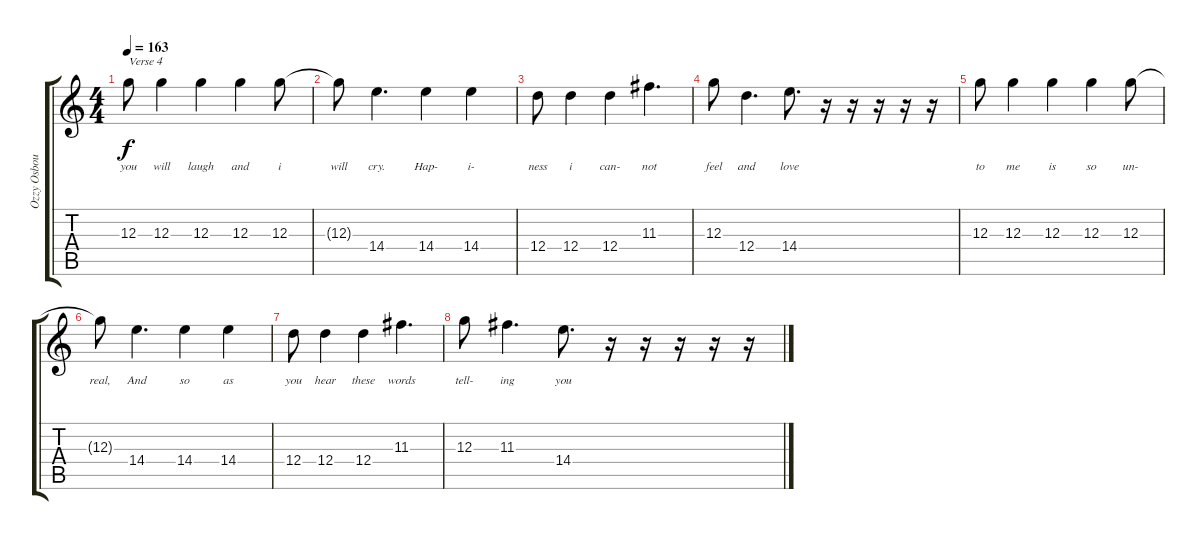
\track ("Ozzy Osbourne" "Ozzy Osbou") {instrument distortionguitar}
\staff {score tabs}
\tuning (E4 B3 G3 D3 A2 E2) {hide}
\ts (4 4)
\tempo 163
\clef g2
\ks c
12.3.8{txt "Verse 4" lyrics (0 "you") lyrics (1 "") lyrics (2 "") lyrics (3 "") lyrics (4 "") dy f} 12.3.4{lyrics (0 "will") lyrics (1 "") lyrics (2 "") lyrics (3 "") lyrics (4 "")} 12.3.4{lyrics (0 "laugh") lyrics (1 "") lyrics (2 "") lyrics (3 "") lyrics (4 "")} 12.3.4{lyrics (0 "and") lyrics (1 "") lyrics (2 "") lyrics (3 "") lyrics (4 "")} 12.3.8{lyrics (0 "i") lyrics (1 "") lyrics (2 "") lyrics (3 "") lyrics (4 "")} |
12.3{t}.8{lyrics (0 "will") lyrics (1 "") lyrics (2 "") lyrics (3 "") lyrics (4 "")} 14.4.4{d lyrics (0 "cry.") lyrics (1 "") lyrics (2 "") lyrics (3 "") lyrics (4 "")} 14.4.4{lyrics (0 "Hap-") lyrics (1 "") lyrics (2 "") lyrics (3 "") lyrics (4 "")} 14.4.4{lyrics (0 "i-") lyrics (1 "") lyrics (2 "") lyrics (3 "") lyrics (4 "")} |
12.4.8{lyrics (0 "ness") lyrics (1 "") lyrics (2 "") lyrics (3 "") lyrics (4 "")} 12.4.4{lyrics (0 "i") lyrics (1 "") lyrics (2 "") lyrics (3 "") lyrics (4 "")} 12.4.4{lyrics (0 "can-") lyrics (1 "") lyrics (2 "") lyrics (3 "") lyrics (4 "")} 11.3.4{d lyrics (0 "not") lyrics (1 "") lyrics (2 "") lyrics (3 "") lyrics (4 "")} |
12.3.8{lyrics (0 "feel") lyrics (1 "") lyrics (2 "") lyrics (3 "") lyrics (4 "")} 12.4.4{d lyrics (0 "and") lyrics (1 "") lyrics (2 "") lyrics (3 "") lyrics (4 "")} 14.4.8{d lyrics (0 "love") lyrics (1 "") lyrics (2 "") lyrics (3 "") lyrics (4 "")} r.16 r.16 r.16 r.16 r.16 |
12.3.8{lyrics (0 "to") lyrics (1 "") lyrics (2 "") lyrics (3 "") lyrics (4 "")} 12.3.4{lyrics (0 "me") lyrics (1 "") lyrics (2 "") lyrics (3 "") lyrics (4 "")} 12.3.4{lyrics (0 "is") lyrics (1 "") lyrics (2 "") lyrics (3 "") lyrics (4 "")} 12.3.4{lyrics (0 "so") lyrics (1 "") lyrics (2 "") lyrics (3 "") lyrics (4 "")} 12.3.8{lyrics (0 "un-") lyrics (1 "") lyrics (2 "") lyrics (3 "") lyrics (4 "")} |
12.3{t}.8{lyrics (0 "real,") lyrics (1 "") lyrics (2 "") lyrics (3 "") lyrics (4 "")} 14.4.4{d lyrics (0 "And") lyrics (1 "") lyrics (2 "") lyrics (3 "") lyrics (4 "")} 14.4.4{lyrics (0 "so") lyrics (1 "") lyrics (2 "") lyrics (3 "") lyrics (4 "")} 14.4.4{lyrics (0 "as") lyrics (1 "") lyrics (2 "") lyrics (3 "") lyrics (4 "")} |
12.4.8{lyrics (0 "you") lyrics (1 "") lyrics (2 "") lyrics (3 "") lyrics (4 "")} 12.4.4{lyrics (0 "hear") lyrics (1 "") lyrics (2 "") lyrics (3 "") lyrics (4 "")} 12.4.4{lyrics (0 "these") lyrics (1 "") lyrics (2 "") lyrics (3 "") lyrics (4 "")} 11.3.4{d lyrics (0 "words") lyrics (1 "") lyrics (2 "") lyrics (3 "") lyrics (4 "")} |
12.3.8{lyrics (0 "tell-") lyrics (1 "") lyrics (2 "") lyrics (3 "") lyrics (4 "")} 11.3.4{d lyrics (0 "ing") lyrics (1 "") lyrics (2 "") lyrics (3 "") lyrics (4 "")} 14.4.8{d lyrics (0 "you") lyrics (1 "") lyrics (2 "") lyrics (3 "") lyrics (4 "")} r.16 r.16 r.16 r.16 r.16
